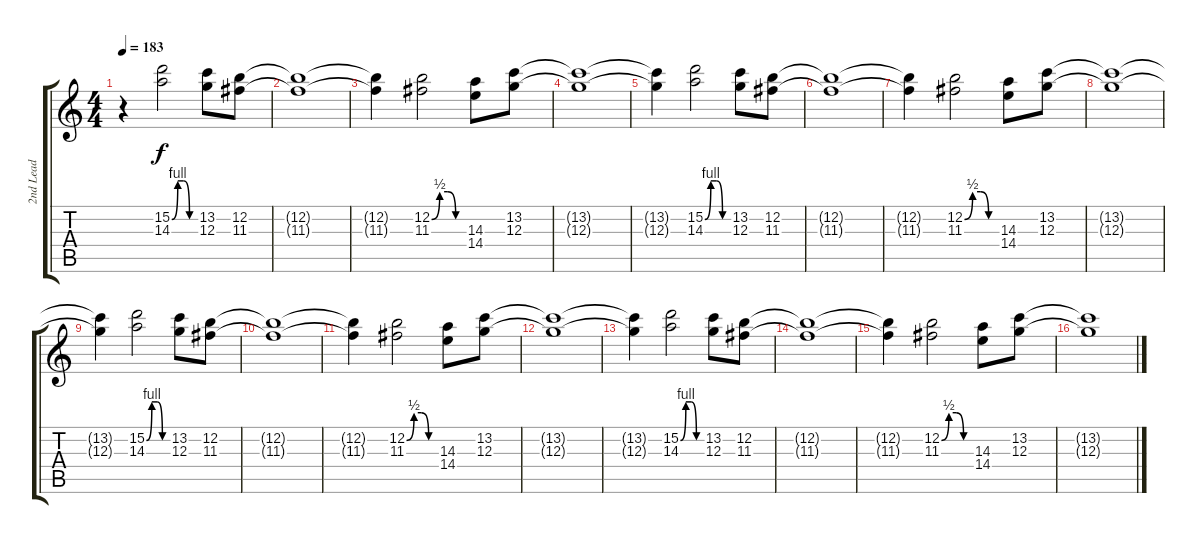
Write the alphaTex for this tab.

\track ("2nd Lead" "2nd Lead") {instrument distortionguitar}
\staff {score tabs}
\tuning (E4 B3 G3 D3 A2 E2) {hide}
\ts (4 4)
\tempo 183
\clef g2
\ks c
r.4{dy f} (15.2{be (custom 0 0 15 4 30 4 45 0 60 0)} 14.3).2 (13.2 12.3).8 (12.2 11.3).8 |
(12.2{t} 11.3{t}).1 |
(12.2{t} 11.3{t}).4 (12.2{be (custom 0 0 15 2 30 2 45 0 60 0)} 11.3).2 (14.3 14.4).8 (13.2 12.3).8 |
(13.2{t} 12.3{t}).1 |
(13.2{t} 12.3{t}).4 (15.2{be (custom 0 0 15 4 30 4 45 0 60 0)} 14.3).2 (13.2 12.3).8 (12.2 11.3).8 |
(12.2{t} 11.3{t}).1 |
(12.2{t} 11.3{t}).4 (12.2{be (custom 0 0 15 2 30 2 45 0 60 0)} 11.3).2 (14.3 14.4).8 (13.2 12.3).8 |
(13.2{t} 12.3{t}).1 |
(13.2{t} 12.3{t}).4 (15.2{be (custom 0 0 15 4 30 4 45 0 60 0)} 14.3).2 (13.2 12.3).8 (12.2 11.3).8 |
(12.2{t} 11.3{t}).1 |
(12.2{t} 11.3{t}).4 (12.2{be (custom 0 0 15 2 30 2 45 0 60 0)} 11.3).2 (14.3 14.4).8 (13.2 12.3).8 |
(13.2{t} 12.3{t}).1 |
(13.2{t} 12.3{t}).4 (15.2{be (custom 0 0 15 4 30 4 45 0 60 0)} 14.3).2 (13.2 12.3).8 (12.2 11.3).8 |
(12.2{t} 11.3{t}).1 |
(12.2{t} 11.3{t}).4 (12.2{be (custom 0 0 15 2 30 2 45 0 60 0)} 11.3).2 (14.3 14.4).8 (13.2 12.3).8 |
(13.2{t} 12.3{t}).1
